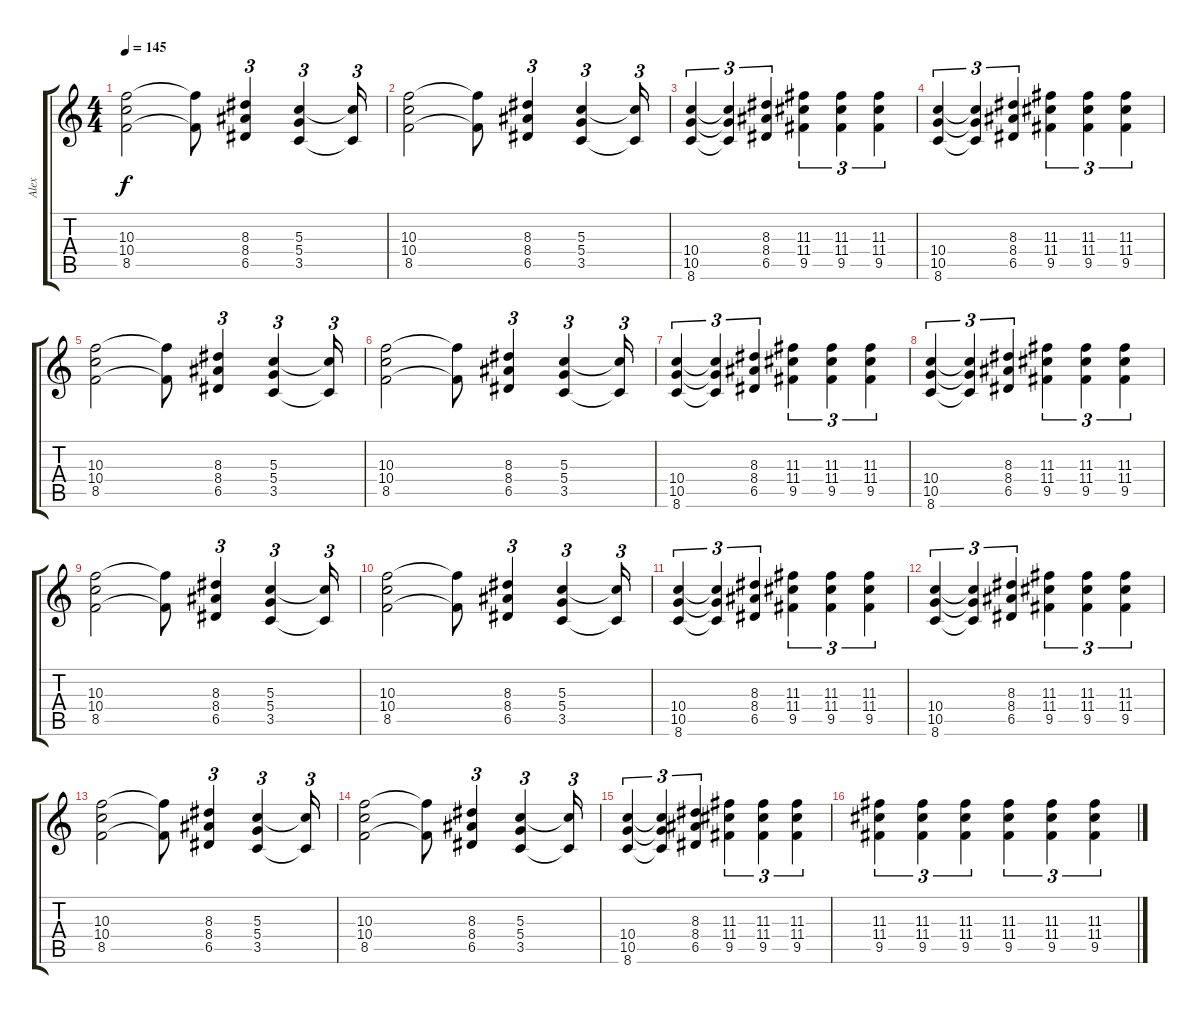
\track ("Alex" "Alex") {instrument overdrivenguitar}
\staff {score tabs}
\tuning (E4 B3 G3 D3 A2 E2) {hide}
\ts (4 4)
\tempo 145
\clef g2
\ks c
(10.3 10.4 8.5).2{dy f} (10.3{t} 8.5{t}).8 (8.3 8.4 6.5).4{tu (3 2)} (5.3 5.4 3.5).4{tu (3 2)} (5.3{t} 3.5{t}).16{tu (3 2)} |
(10.3 10.4 8.5).2 (10.3{t} 8.5{t}).8 (8.3 8.4 6.5).4{tu (3 2)} (5.3 5.4 3.5).4{tu (3 2)} (5.3{t} 3.5{t}).16{tu (3 2)} |
(10.4 10.5 8.6).4{tu (3 2)} (10.4{t} 10.5{t} 8.6{t}).4{tu (3 2)} (8.3 8.4 6.5).4{tu (3 2)} (11.3 11.4 9.5).4{tu (3 2)} (11.3 11.4 9.5).4{tu (3 2)} (11.3 11.4 9.5).4{tu (3 2)} |
(10.4 10.5 8.6).4{tu (3 2)} (10.4{t} 10.5{t} 8.6{t}).4{tu (3 2)} (8.3 8.4 6.5).4{tu (3 2)} (11.3 11.4 9.5).4{tu (3 2)} (11.3 11.4 9.5).4{tu (3 2)} (11.3 11.4 9.5).4{tu (3 2)} |
(10.3 10.4 8.5).2 (10.3{t} 8.5{t}).8 (8.3 8.4 6.5).4{tu (3 2)} (5.3 5.4 3.5).4{tu (3 2)} (5.3{t} 3.5{t}).16{tu (3 2)} |
(10.3 10.4 8.5).2 (10.3{t} 8.5{t}).8 (8.3 8.4 6.5).4{tu (3 2)} (5.3 5.4 3.5).4{tu (3 2)} (5.3{t} 3.5{t}).16{tu (3 2)} |
(10.4 10.5 8.6).4{tu (3 2)} (10.4{t} 10.5{t} 8.6{t}).4{tu (3 2)} (8.3 8.4 6.5).4{tu (3 2)} (11.3 11.4 9.5).4{tu (3 2)} (11.3 11.4 9.5).4{tu (3 2)} (11.3 11.4 9.5).4{tu (3 2)} |
(10.4 10.5 8.6).4{tu (3 2)} (10.4{t} 10.5{t} 8.6{t}).4{tu (3 2)} (8.3 8.4 6.5).4{tu (3 2)} (11.3 11.4 9.5).4{tu (3 2)} (11.3 11.4 9.5).4{tu (3 2)} (11.3 11.4 9.5).4{tu (3 2)} |
(10.3 10.4 8.5).2 (10.3{t} 8.5{t}).8 (8.3 8.4 6.5).4{tu (3 2)} (5.3 5.4 3.5).4{tu (3 2)} (5.3{t} 3.5{t}).16{tu (3 2)} |
(10.3 10.4 8.5).2 (10.3{t} 8.5{t}).8 (8.3 8.4 6.5).4{tu (3 2)} (5.3 5.4 3.5).4{tu (3 2)} (5.3{t} 3.5{t}).16{tu (3 2)} |
(10.4 10.5 8.6).4{tu (3 2)} (10.4{t} 10.5{t} 8.6{t}).4{tu (3 2)} (8.3 8.4 6.5).4{tu (3 2)} (11.3 11.4 9.5).4{tu (3 2)} (11.3 11.4 9.5).4{tu (3 2)} (11.3 11.4 9.5).4{tu (3 2)} |
(10.4 10.5 8.6).4{tu (3 2)} (10.4{t} 10.5{t} 8.6{t}).4{tu (3 2)} (8.3 8.4 6.5).4{tu (3 2)} (11.3 11.4 9.5).4{tu (3 2)} (11.3 11.4 9.5).4{tu (3 2)} (11.3 11.4 9.5).4{tu (3 2)} |
(10.3 10.4 8.5).2 (10.3{t} 8.5{t}).8 (8.3 8.4 6.5).4{tu (3 2)} (5.3 5.4 3.5).4{tu (3 2)} (5.3{t} 3.5{t}).16{tu (3 2)} |
(10.3 10.4 8.5).2 (10.3{t} 8.5{t}).8 (8.3 8.4 6.5).4{tu (3 2)} (5.3 5.4 3.5).4{tu (3 2)} (5.3{t} 3.5{t}).16{tu (3 2)} |
(10.4 10.5 8.6).4{tu (3 2)} (10.4{t} 10.5{t} 8.6{t}).4{tu (3 2)} (8.3 8.4 6.5).4{tu (3 2)} (11.3 11.4 9.5).4{tu (3 2)} (11.3 11.4 9.5).4{tu (3 2)} (11.3 11.4 9.5).4{tu (3 2)} |
(11.3 11.4 9.5).4{tu (3 2)} (11.3 11.4 9.5).4{tu (3 2)} (11.3 11.4 9.5).4{tu (3 2)} (11.3 11.4 9.5).4{tu (3 2)} (11.3 11.4 9.5).4{tu (3 2)} (11.3 11.4 9.5).4{tu (3 2)}
